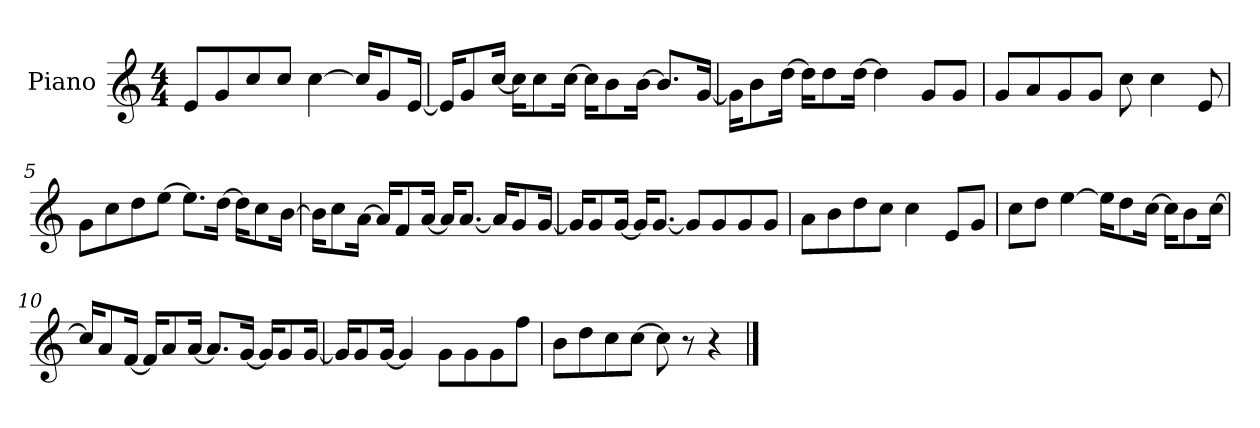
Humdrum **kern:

**kern
*part1
*staff1
*I"Piano
*I'P-no
*clefG2
*k[]
*M4/4
*MM90
=1
8e/L
8g/
8cc/
8cc/J
[4cc\
16cc/KL]
8g/
[16e/Jk
=2
16e/KL]
8g/
[16cc/Jk
16cc\KL]
8cc\
[16cc\Jk
16cc\KL]
8b\
[16b\Jk
8.b/L]
[16g/Jk
=3
16g\KL]
8b\
[16dd\Jk
16dd\KL]
8dd\
[16dd\Jk
4dd\]
8g/L
8g/J
=4
8g/L
8a/
8g/
8g/J
8cc\
4cc\
8e/
!!LO:LB:g=z
=5
8g\L
8cc\
8dd\
[8ee\J
8.ee\L]
[16dd\Jk
16dd\KL]
8cc\
[16b\Jk
=6
16b\KL]
8cc\
[16a\Jk
16a/KL]
8f/
[16a/Jk
16a/KL]
[8.a/J
16a/KL]
8g/
[16g/Jk
=7
16g/KL]
8g/
[16g/Jk
16g/KL]
[8.g/J
8g/L]
8g/
8g/
8g/J
=8
8a\L
8b\
8dd\
8cc\J
4cc\
8e/L
8g/J
!!LO:LB:g=z
=9
8cc\L
8dd\J
[4ee\
16ee\KL]
8dd\
[16cc\Jk
16cc\KL]
8b\
[16cc\Jk
=10
16cc/KL]
8a/
[16f/Jk
16f/KL]
8a/
[16a/Jk
8.a/L]
[16g/Jk
16g/KL]
8g/
[16g/Jk
=11
16g/KL]
8g/
[16g/Jk
4g/]
8g\L
8g\
8g\
8ff\J
=12
8b\L
8dd\
8cc\
[8cc\J
8cc\]
8r
4r
==
*-
